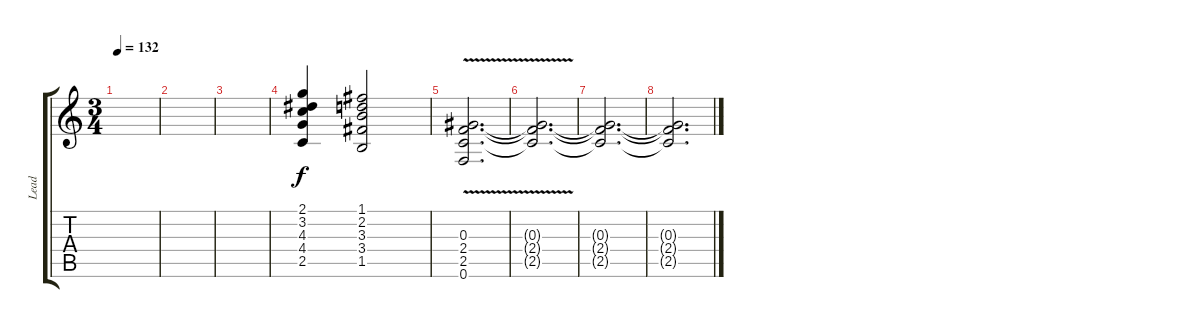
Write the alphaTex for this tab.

\track ("Lead" "Lead") {instrument distortionguitar}
\staff {score tabs}
\tuning (F4 C4 Ab3 Eb3 Bb2 F2) {hide}
\ts (3 4)
\tempo 132
\clef g2
\ks c
|
|
|
(2.1 3.2 4.3 4.4 2.5).4{volume 13} (1.1 2.2 3.3 3.4 1.5).2 |
(0.3{v} 2.4{v} 2.5{v} 0.6{v}).2{d volume 0} |
(0.3{t} 2.4{t} 2.5{t}).2{d} |
(0.3{t} 2.4{t} 2.5{t}).2{d} |
(0.3{t} 2.4{t} 2.5{t}).2{d}
